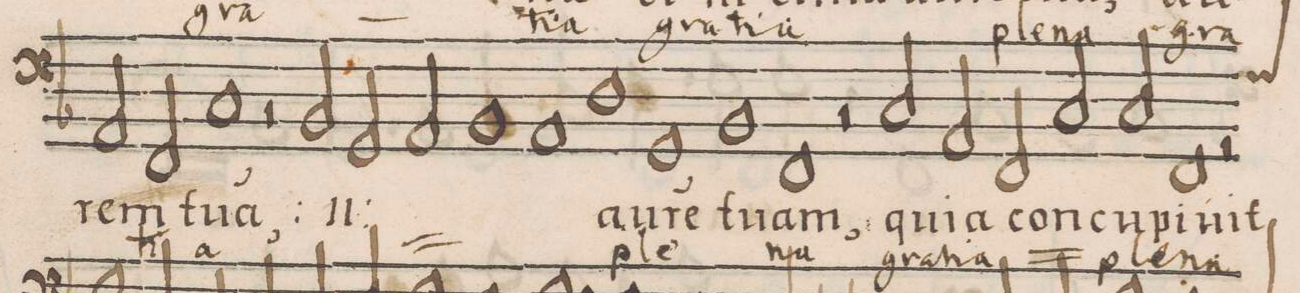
**kern	**text	**text
*I"BASSVS	*	*
*clefF4	*	*
*k[b-]	*	*
*met(C|)	*	*
*M2/1	*	*
2AA/	-rem	.
2FF/	tu-	-ti-
=17-	=17-	=17-
1C	-a(m),	-a
2r	.	.
*	*ij	*ij
2BB-/	au-	gra-
=18-	=18-	=18-
2GG/	.	-ti-
2AA/	-re(m)	-a
1BB-	tu-	ple-
=19-	=19-	=19-
1AA	-a(m)	-na
*	*Xij	*Xij
1D	au-	ple-
=20-	=20-	=20-
1GG	-re(m)	.
1BB-	tu-	.
=21-	=21-	=21-
1FF	-am,	-na
2r	.	.
2C/	qui-	gra-
=22-	=22-	=22-
2AA/	-a	-ti-
2FF/	con-	.
2C/	-cu-	-a
2C/	-pi-	ple-
=23-	=23-	=23-
1FF	-uit	-na
*custos:F	*	*
2r	.	.
*	*	*ij
*-	*-	*-
